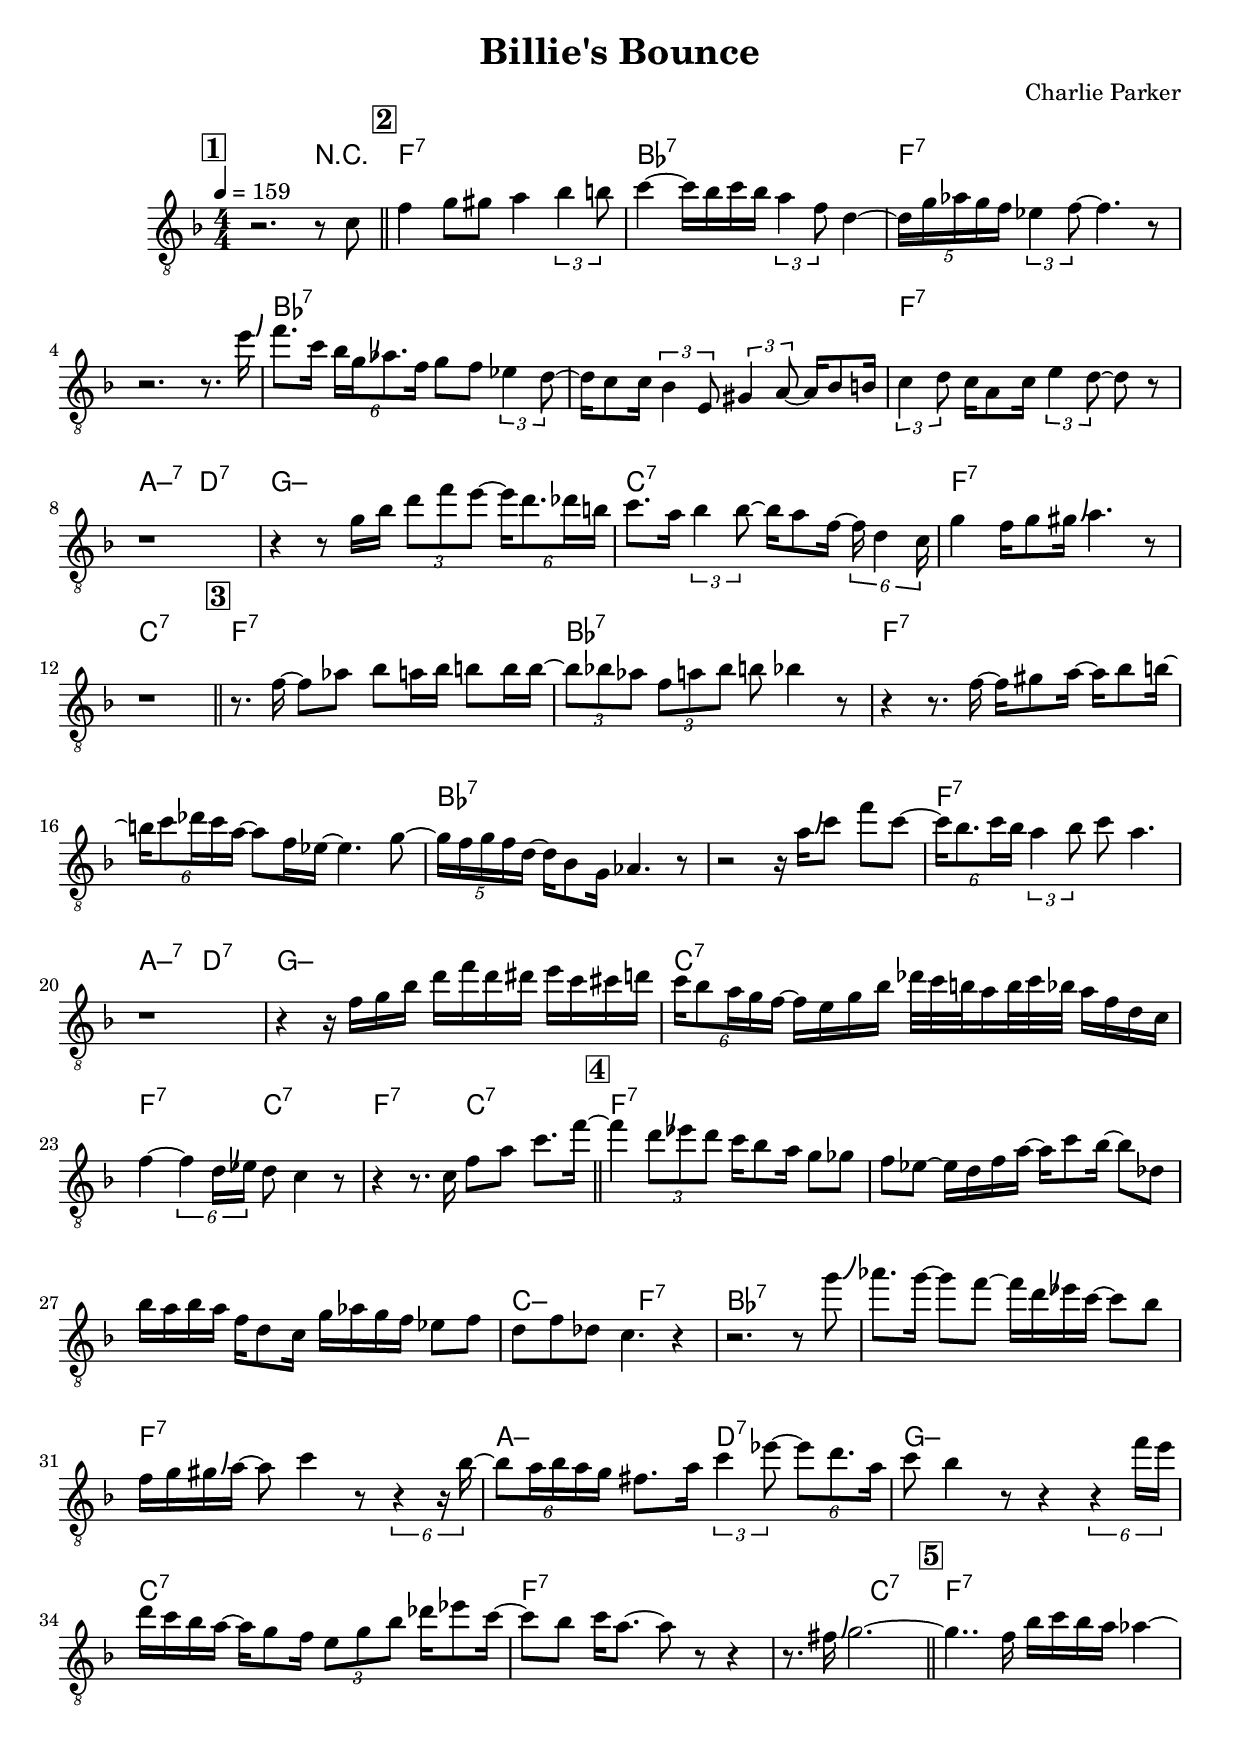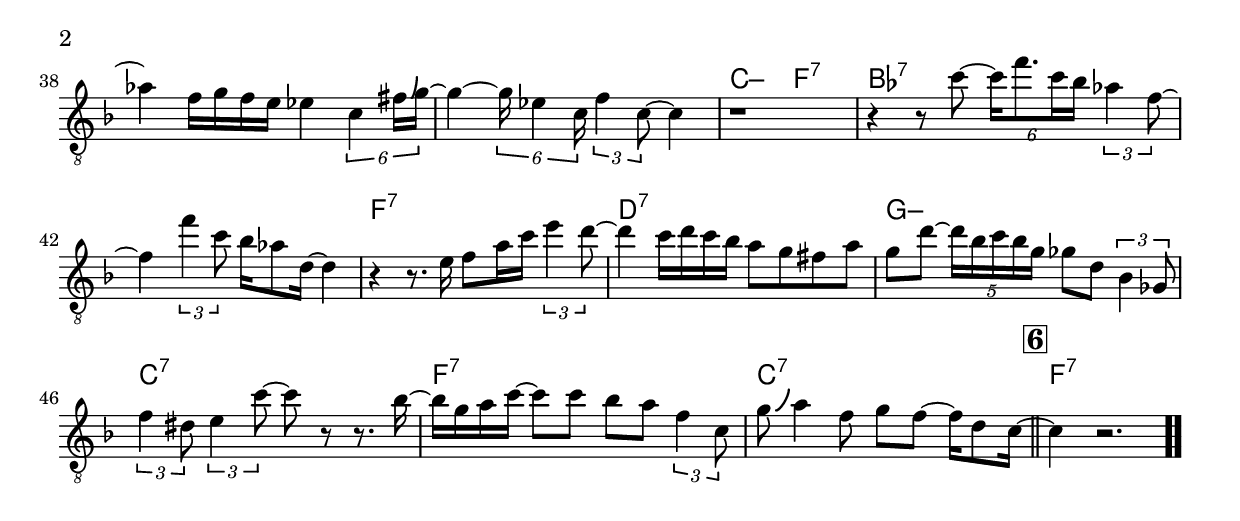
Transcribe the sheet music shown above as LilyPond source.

\version "2.13.2"

#(ly:set-option 'point-and-click #f)

\header {
  title = "Billie's Bounce"
  composer = "Charlie Parker"
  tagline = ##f
}
global =
{
    \override Staff.TimeSignature #'style = #'()
    \time 4/4
    \clef "treble_8"
    \key f \major
    \override Rest #'direction = #'0
    \override MultiMeasureRest #'staff-position = #0
}
\score
{
<<
    \transpose c' c'

    \new ChordNames { \chords {
      \set majorSevenSymbol = \markup { "maj7" }
      \set minorChordModifier = \markup { \char ##x2013 }
      | s2. r4 
      | f1:7 | bes1:7 | f1:7 | s1 | bes1:7 | s1 | f1:7 | a2:min7 d2:7 
      | g1:min | c1:7 | f1:7 | c1:7 | f1:7 | bes1:7 | f1:7 | s1 
      | bes1:7 | s1 | f1:7 | a2:min7 d2:7 | g1:min | c1:7 | f2:7 c2:7 | f2:7 c2:7 
      | f1:7 | s1 | s1 | c2:min f2:7 | bes1:7 | s1 | f1:7 | a2:min d2:7 
      | g1:min | c1:7 | f1:7 | s2 c2:7 | f1:7 | s1 | s1 | c2:min f2:7 
      | bes1:7 | s1 | f1:7 | d1:7 | g1:min | c1:7 | f1:7 | c1:7 
      | f1:7|
      }
      }

    \new Staff
    <<
    \transpose c' c'

    {
      \global
  		%\override Score.MetronomeMark #'transparent = ##t
  		%\override Score.MetronomeMark #'stencil = ##f
  		
  		\override HorizontalBracket #'direction = #UP
  		\override HorizontalBracket #'bracket-flare = #'(0 . 0)
  		
  		\override TextSpanner #'dash-fraction = #1.0
  		\override TextSpanner #'bound-details #'left #'text = \markup{ \concat{\draw-line #'(0 . -1.0) \draw-line #'(1.0 . 0) }}
  		\override TextSpanner #'bound-details #'right #'text = \markup{ \concat{ \draw-line #'(1.0 . 0) \draw-line #'(0 . -1.0) }}
          \set Score.markFormatter = #format-mark-box-numbers


      \tempo 4 = 159
      \set Score.currentBarNumber = #0
     
      \bar "||" \mark \default r2. r8 c'8 
      \bar "||" \mark \default f'4 g'8 gis'8 a'4 \tuplet 3/2 {bes'4 b'8} 
      | c''4~ c''16 bes'16 c''16 bes'16 \tuplet 3/2 {a'4 f'8} d'4~ 
      | \tuplet 5/4 {d'16 g'16 aes'16 g'16 f'16} \tuplet 3/2 {es'4 f'8~} f'4. r8 
      | r2. r8. e''16\bendAfter #+4  
      | f''8. c''16 \tuplet 6/4 {bes'16 g'16\bendAfter #+4  aes'8. f'16} g'8 f'8 \tuplet 3/2 {es'4 d'8~} 
      | d'16 c'8 c'16 \tuplet 3/2 {bes4 e8} \tuplet 3/2 {gis4 a8~} a16 bes8 b16 
      | \tuplet 3/2 {c'4 d'8} c'16 a8 c'16 \tuplet 3/2 {e'4 d'8~} d'8 r8 
      | r1 
      | r4 r8 g'16 bes'16 \tuplet 3/2 {d''8 f''8 e''8~} \tuplet 6/4 {e''16 d''8. des''16 b'16} 
      | c''8. a'16 \tuplet 3/2 {bes'4 bes'8~} bes'16 a'8 f'16~ \tuplet 6/4 {f'16 d'4 c'16} 
      | g'4 f'16 g'8 gis'16\bendAfter #+4  a'4. r8 
      | r1 
      \bar "||" \mark \default r8. f'16~ f'8 aes'8 bes'8 a'16 bes'16 b'8 b'16 b'16~ 
      | \tuplet 3/2 {b'8 bes'8 aes'8} \tuplet 3/2 {f'8 a'8 bes'8} b'8 bes'4 r8 
      | r4 r8. f'16~ f'16 gis'8 a'16~ a'16 bes'8 b'16~ 
      | \tuplet 6/4 {b'16 c''8 des''16 c''16 a'16~} a'8 f'16 es'16~ es'4. g'8~ 
      | \tuplet 5/4 {g'16 f'16 g'16 f'16 d'16~} d'16 bes8 g16 aes4. r8 
      | r2 r16 a'16\bendAfter #+4  c''8 f''8 c''8~ 
      | \tuplet 6/4 {c''16 bes'8. c''16 bes'16} \tuplet 3/2 {a'4 bes'8} c''8 a'4. 
      | r1 
      | r4 r16 f'16 g'16 bes'16 d''16 f''16 d''16 dis''16 e''16 c''16 cis''16 d''16 
      | \tuplet 6/4 {c''16 bes'8 a'16 g'16 f'16~} f'16 e'16 g'16 bes'16 des''32 c''32 b'32 a'16 b'32 c''32 bes'32 a'16 f'16 d'16 c'16 
      | f'4~ \tuplet 6/4 {f'4 d'16\bendAfter #+4  es'16} d'8 c'4 r8 
      | r4 r8. c'16 f'8 a'8 c''8. f''16~ 
      \bar "||" \mark \default f''4 \tuplet 3/2 {d''8\bendAfter #+4  es''8 d''8} c''16 bes'8 a'16 g'8 ges'8 
      | f'8 es'8~ es'16 d'16 f'16 a'16~ a'16 c''8 bes'16~ bes'8 des'8 
      | bes'16 a'16 bes'16 a'16 f'16 d'8 c'16 g'16 aes'16 g'16 f'16 es'8 f'8 
      | d'8 f'8 des'8 c'4. r4 
      | r2. r8 g''8\bendAfter #+4  
      | aes''8. g''16~ g''8 f''8~ f''16 d''16\bendAfter #+4  es''16 c''16~ c''8 bes'8 
      | f'16 g'16 gis'16\bendAfter #+4  a'16~ a'8 c''4 r8 \tuplet 6/4 {r4 r16 bes'16~} 
      | \tuplet 6/4 {bes'8 a'16 bes'16 a'16 g'16} fis'8. a'16 \tuplet 3/2 {c''4 es''8~} \tuplet 6/4 {es''8 d''8. a'16} 
      | c''8 bes'4 r8 r4 \tuplet 6/4 {r4 f''16 e''16} 
      | d''16 c''16 bes'16 a'16~ a'16 g'8 f'16 \tuplet 3/2 {e'8 g'8 bes'8} des''16 es''8 c''16~ 
      | c''8 bes'8 c''16 a'8.~ a'8 r8 r4 
      | r8. fis'16\bendAfter #+4  g'2.~ 
      \bar "||" \mark \default g'4.. f'16 bes'16 c''16 bes'16 a'16 aes'4~ 
      | aes'4 f'16 g'16 f'16 e'16 es'4 \tuplet 6/4 {c'4 fis'16\bendAfter #+4  g'16~} 
      | g'4~ \tuplet 6/4 {g'16 es'4 c'16} \tuplet 3/2 {f'4 c'8~} c'4 
      | r1 
      | r4 r8 c''8~ \tuplet 6/4 {c''16 f''8. c''16 bes'16} \tuplet 3/2 {aes'4 f'8~} 
      | f'4 \tuplet 3/2 {f''4 c''8} bes'16 aes'8 d'16~ d'4 
      | r4 r8. e'16 f'8 a'16 c''16 \tuplet 3/2 {e''4 d''8~} 
      | d''4 c''16 d''16 c''16 bes'16 a'8 g'8 fis'8 a'8 
      | g'8 d''8~ \tuplet 5/4 {d''16 bes'16 c''16 bes'16 g'16} ges'8 d'8 \tuplet 3/2 {bes4 ges8} 
      | \tuplet 3/2 {f'4 dis'8} \tuplet 3/2 {e'4 c''8~} c''8 r8 r8. bes'16~ 
      | bes'16 g'16 a'16 c''16~ c''8 c''8 bes'8 a'8 \tuplet 3/2 {f'4 c'8} 
      | g'8\bendAfter #+4  a'4 f'8 g'8 f'8~ f'16 d'8 c'16~ 
      \bar "||" \mark \default c'4 r2.\bar  ".."
    }
    >>
>>    
}
